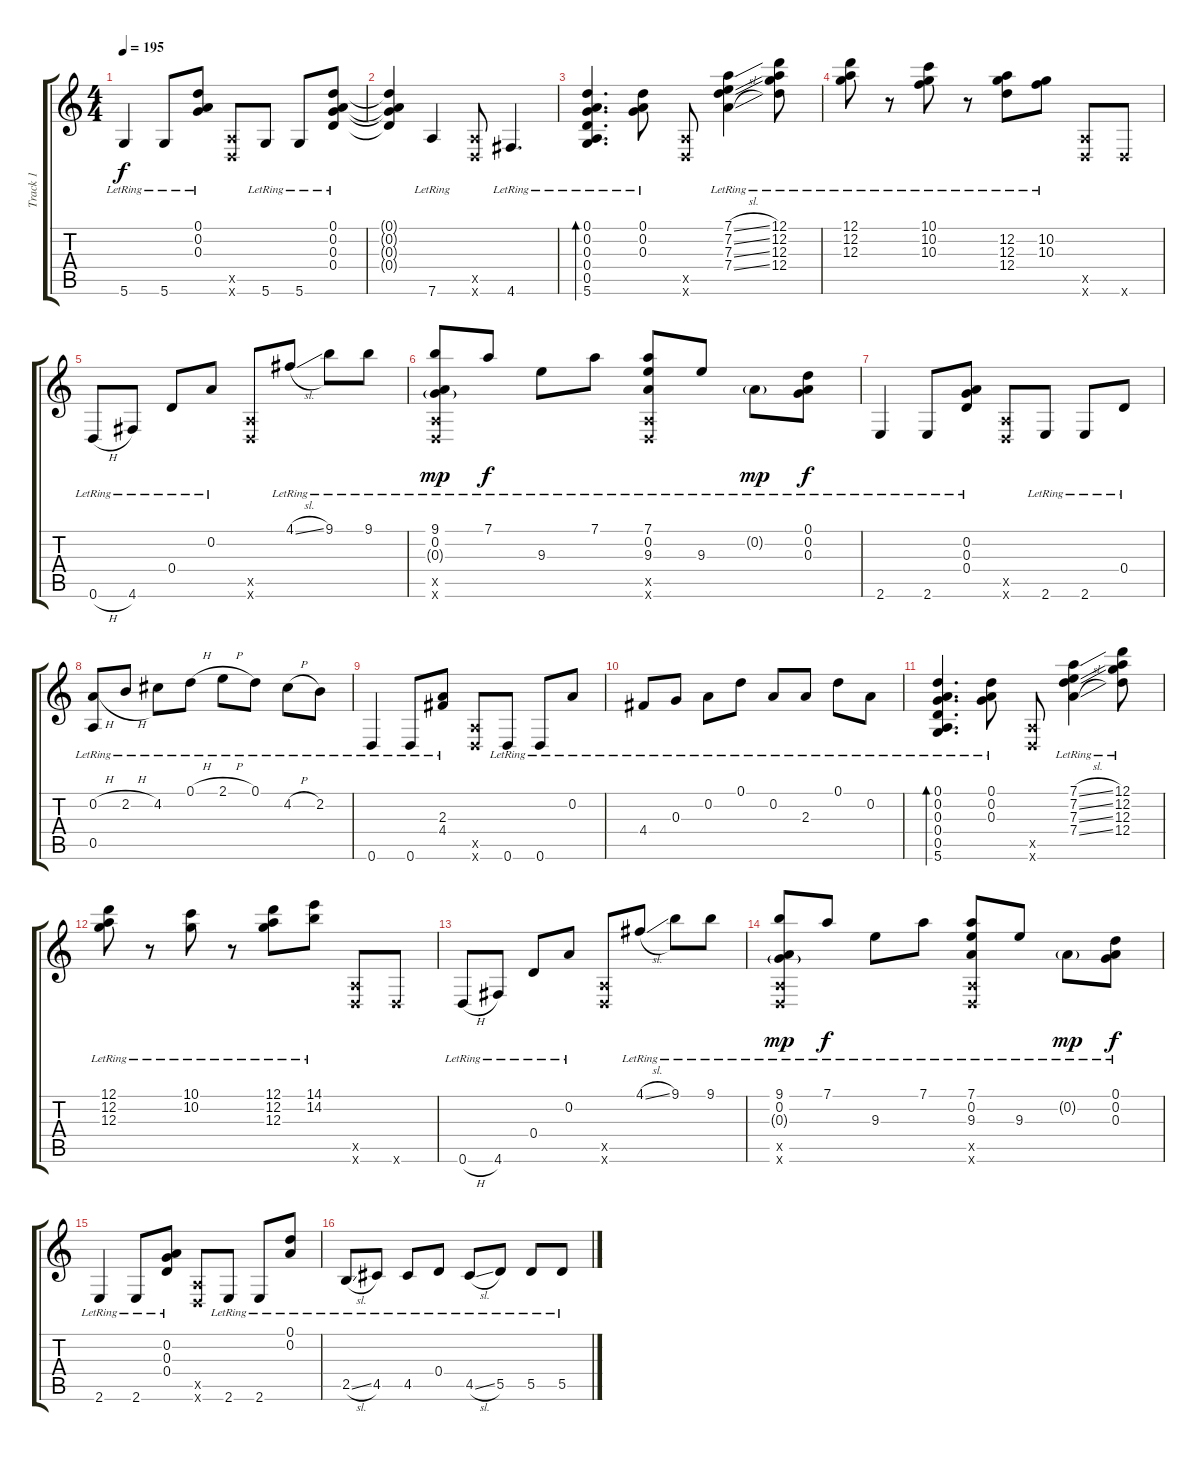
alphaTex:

\track ("Track 1" "Track 1") {instrument acousticguitarsteel}
\staff {score tabs}
\tuning (D4 A3 G3 D3 A2 D2) {hide}
\ts (4 4)
\tempo 195
\clef g2
\ks c
5.6{lr}.4{dy f} 5.6{lr}.8 (0.1{lr} 0.2{lr} 0.3{lr}).8 (0.5{x} 0.6{x}).8 5.6{lr}.8 5.6{lr}.8 (0.1{lr} 0.2{lr} 0.3{lr} 0.4{lr}).8 |
(0.1{t} 0.2{t} 0.3{t} 0.4{t}).4 7.6{lr}.4 (0.5{x} 0.6{x}).8 4.6{lr}.4{d} |
(0.1{lr} 0.2{lr} 0.3{lr} 0.4{lr} 0.5{lr} 5.6{lr}).4{d bd 240} (0.1{lr} 0.2{lr} 0.3{lr}).8 (0.5{x} 0.6{x}).8 (7.1{sl lr} 7.2{sl lr} 7.3{sl lr} 7.4{sl lr}).4 (12.1{lr} 12.2{lr} 12.3{lr} 12.4{lr}).8 |
(12.1{lr} 12.2{lr} 12.3{lr}).8 r.8 (10.1{lr} 10.2{lr} 10.3{lr}).8 r.8 (12.2{lr} 12.3{lr} 12.4{lr}).8 (10.2{lr} 10.3{lr}).8 (0.5{x} 0.6{x}).8 0.6{x}.8 |
0.6{h lr}.8 4.6{lr}.8 0.4{lr}.8 0.2{lr}.8 (0.5{x} 0.6{x}).8 4.1{sl lr}.8 9.1{lr}.8 9.1{lr}.8 |
(9.1{lr} 0.2{lr} 0.3{g lr} 0.5{x} 0.6{x}).8{dy mp} 7.1{lr}.8{dy f} 9.3{lr}.8 7.1{lr}.8 (7.1{lr} 0.2{lr} 9.3{lr} 0.5{x} 0.6{x}).8 9.3{lr}.8 0.2{g lr}.8{dy mp} (0.1{lr} 0.2{lr} 0.3{lr}).8{dy f} |
2.6{lr}.4 2.6{lr}.8 (0.2{lr} 0.3{lr} 0.4{lr}).8 (0.5{x} 0.6{x}).8 2.6{lr}.8 2.6{lr}.8 0.4{lr}.8 |
(0.2{h lr} 0.5{lr}).8 2.2{h lr}.8 4.2{lr}.8 0.1{h lr}.8 2.1{h lr}.8 0.1{lr}.8 4.2{h lr}.8 2.2{lr}.8 |
0.6{lr}.4 0.6{lr}.8 (2.3{lr} 4.4{lr}).8 (0.5{x} 0.6{x}).8 0.6{lr}.8 0.6{lr}.8 0.2{lr}.8 |
4.4{lr}.8 0.3{lr}.8 0.2{lr}.8 0.1{lr}.8 0.2{lr}.8 2.3{lr}.8 0.1{lr}.8 0.2{lr}.8 |
(0.1{lr} 0.2{lr} 0.3{lr} 0.4{lr} 0.5{lr} 5.6{lr}).4{d bd 240} (0.1{lr} 0.2{lr} 0.3{lr}).8 (0.5{x} 0.6{x}).8 (7.1{sl lr} 7.2{sl lr} 7.3{sl lr} 7.4{sl lr}).4 (12.1{lr} 12.2{lr} 12.3{lr} 12.4{lr}).8 |
(12.1{lr} 12.2{lr} 12.3{lr}).8 r.8 (10.1{lr} 10.2{lr}).8 r.8 (12.1{lr} 12.2{lr} 12.3{lr}).8 (14.1{lr} 14.2{lr}).8 (0.5{x} 0.6{x}).8 0.6{x}.8 |
0.6{h lr}.8 4.6{lr}.8 0.4{lr}.8 0.2{lr}.8 (0.5{x} 0.6{x}).8 4.1{sl lr}.8 9.1{lr}.8 9.1{lr}.8 |
(9.1{lr} 0.2{lr} 0.3{g lr} 0.5{x} 0.6{x}).8{dy mp} 7.1{lr}.8{dy f} 9.3{lr}.8 7.1{lr}.8 (7.1{lr} 0.2{lr} 9.3{lr} 0.5{x} 0.6{x}).8 9.3{lr}.8 0.2{g lr}.8{dy mp} (0.1{lr} 0.2{lr} 0.3{lr}).8{dy f} |
2.6{lr}.4 2.6{lr}.8 (0.2{lr} 0.3{lr} 0.4{lr}).8 (0.5{x} 0.6{x}).8 2.6{lr}.8 2.6{lr}.8 (0.1{lr} 0.2{lr}).8 |
2.5{sl lr}.8 4.5{lr}.8 4.5{lr}.8 0.4{lr}.8 4.5{sl lr}.8 5.5{lr}.8 5.5{lr}.8 5.5{lr}.8
